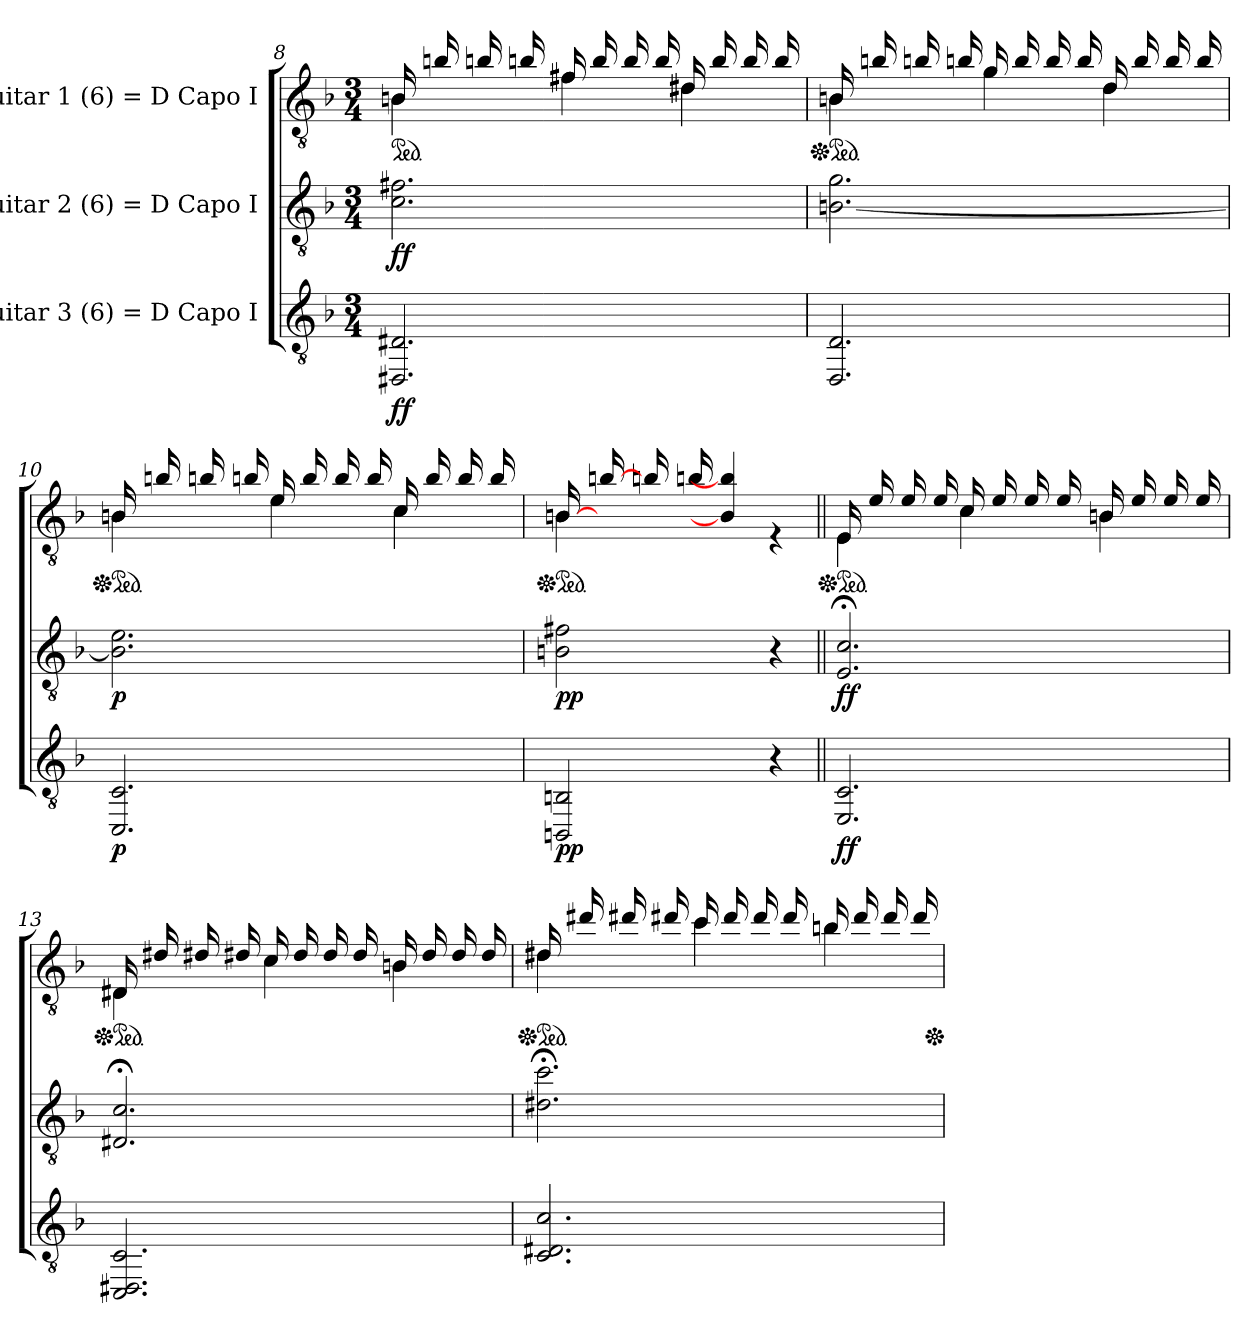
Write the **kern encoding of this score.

**kern	**dynam	**kern	**dynam	**kern
*part3	*part3	*part2	*part2	*part1
*staff3	*staff3	*staff2	*staff2	*staff1
*I"Guitar 3 (6) = D Capo I	*	*I"Guitar 2 (6) = D Capo I	*	*I"Guitar 1 (6) = D Capo I
*clefGv2	*	*clefGv2	*	*clefGv2
*k[b-]	*	*k[b-]	*	*k[b-]
*M3/4	*	*M3/4	*	*M3/4
*	*	*	*	*ped
=8	=8	=8	=8	=8
*	*	*	*	*^
!	!LO:DY:b	!	!LO:DY:b	!	!
2.DD#X/ 2.D#X/	ff	2.c\ 2.f#X\	ff	16Bn/KL	4B\
*	*	*	*	*tremolo	*
.	.	.	.	16bn/LL	.
.	.	.	.	16bn/	.
.	.	.	.	16bn/JJ	.
*	*	*	*	*Xtremolo	*
.	.	.	.	16f#X/KL	4f#\
*	*	*	*	*tremolo	*
.	.	.	.	16b/LL	.
.	.	.	.	16b/	.
.	.	.	.	16b/JJ	.
*	*	*	*	*Xtremolo	*
.	.	.	.	16d#X/KL	4d#\
*	*	*	*	*tremolo	*
.	.	.	.	16b/LL	.
.	.	.	.	16b/	.
.	.	.	.	16b/JJ	.
*	*	*	*	*Xtremolo	*
=9	=9	=9	=9	=9	=9
*	*	*	*	*Xped	*
*	*	*	*	*ped	*
2.DD/ 2.D/	.	[2.Bn\ 2.g\	.	16Bn/KL	4B\
*	*	*	*	*tremolo	*
.	.	.	.	16bn/LL	.
.	.	.	.	16bn/	.
.	.	.	.	16bn/JJ	.
*	*	*	*	*Xtremolo	*
.	.	.	.	16g/KL	4g\
*	*	*	*	*tremolo	*
.	.	.	.	16b/LL	.
.	.	.	.	16b/	.
.	.	.	.	16b/JJ	.
*	*	*	*	*Xtremolo	*
.	.	.	.	16d/KL	4d\
*	*	*	*	*tremolo	*
.	.	.	.	16b/LL	.
.	.	.	.	16b/	.
.	.	.	.	16b/JJ	.
*	*	*	*	*Xtremolo	*
=10	=10	=10	=10	=10	=10
*	*	*	*	*Xped	*
*	*	*	*	*ped	*
!	!LO:DY:b	!	!LO:DY:b	!	!
2.CC/ 2.C/	p	2.B\] 2.e\	p	16Bn/KL	4B\
*	*	*	*	*tremolo	*
.	.	.	.	16bn/LL	.
.	.	.	.	16bn/	.
.	.	.	.	16bn/JJ	.
*	*	*	*	*Xtremolo	*
.	.	.	.	16e/KL	4e\
*	*	*	*	*tremolo	*
.	.	.	.	16b/LL	.
.	.	.	.	16b/	.
.	.	.	.	16b/JJ	.
*	*	*	*	*Xtremolo	*
.	.	.	.	16c/KL	4c\
*	*	*	*	*tremolo	*
.	.	.	.	16b/LL	.
.	.	.	.	16b/	.
.	.	.	.	16b/JJ	.
*	*	*	*	*Xtremolo	*
!!LO:PB:g=z	!!
=11	=11	=11	=11	=11	=11
*	*	*	*	*Xped	*
*	*	*	*	*ped	*
!	!LO:DY:b	!	!LO:DY:b	!	!
2BBBn/ 2BBn/	pp	2Bn\ 2f#X\	pp	[16Bn/KL	4B\
*	*	*	*	*tremolo	*
.	.	.	.	[16bn/LL	.
.	.	.	.	16bn/	.
.	.	.	.	16bn/JJ	.
*	*	*	*	*Xtremolo	*
.	.	.	.	4B/] 4b/]	2ryy
4r	.	4r	.	4rE	.
=12||	=12||	=12||	=12||	=12||	=12||
*	*	*	*	*Xped	*
*	*	*	*	*ped	*
!	!LO:DY:b	!	!LO:DY:b	!	!
2.EE/ 2.C/	ff	2.E/;< 2.c/;<	ff	16E/KL	4E\
*	*	*	*	*tremolo	*
.	.	.	.	16e/LL	.
.	.	.	.	16e/	.
.	.	.	.	16e/JJ	.
*	*	*	*	*Xtremolo	*
.	.	.	.	16c/KL	4c\
*	*	*	*	*tremolo	*
.	.	.	.	16e/LL	.
.	.	.	.	16e/	.
.	.	.	.	16e/JJ	.
*	*	*	*	*Xtremolo	*
.	.	.	.	16Bn/KL	4B\
*	*	*	*	*tremolo	*
.	.	.	.	16e/LL	.
.	.	.	.	16e/	.
.	.	.	.	16e/JJ	.
*	*	*	*	*Xtremolo	*
=13	=13	=13	=13	=13	=13
*	*	*	*	*Xped	*
*	*	*	*	*ped	*
2.CC/ 2.DD#X/ 2.C/	.	2.D#X/;< 2.c/;<	.	16D#X/KL	4D#\
*	*	*	*	*tremolo	*
.	.	.	.	16d#X/LL	.
.	.	.	.	16d#X/	.
.	.	.	.	16d#X/JJ	.
*	*	*	*	*Xtremolo	*
.	.	.	.	16c/KL	4c\
*	*	*	*	*tremolo	*
.	.	.	.	16d#/LL	.
.	.	.	.	16d#/	.
.	.	.	.	16d#/JJ	.
*	*	*	*	*Xtremolo	*
.	.	.	.	16Bn/KL	4B\
*	*	*	*	*tremolo	*
.	.	.	.	16d#/LL	.
.	.	.	.	16d#/	.
.	.	.	.	16d#/JJ	.
*	*	*	*	*Xtremolo	*
!!LO:LB:g=z	!!
=14	=14	=14	=14	=14	=14
*	*	*	*	*Xped	*
*	*	*	*	*ped	*
2.C/ 2.D#X/ 2.c/	.	2.d#X\;< 2.cc\;<	.	16d#X/KL	4d#\
*	*	*	*	*tremolo	*
.	.	.	.	16dd#X/LL	.
.	.	.	.	16dd#X/	.
.	.	.	.	16dd#X/JJ	.
*	*	*	*	*Xtremolo	*
.	.	.	.	16cc/KL	4cc\
*	*	*	*	*tremolo	*
.	.	.	.	16dd#/LL	.
.	.	.	.	16dd#/	.
.	.	.	.	16dd#/JJ	.
*	*	*	*	*Xtremolo	*
.	.	.	.	16bn/KL	4b\
*	*	*	*	*tremolo	*
.	.	.	.	16dd#/LL	.
.	.	.	.	16dd#/	.
.	.	.	.	16dd#/JJ	.
*	*	*	*	*Xtremolo	*
*	*	*	*	*v	*v
*	*	*	*	*Xped
=	=	=	=	=
*-	*-	*-	*-	*-
